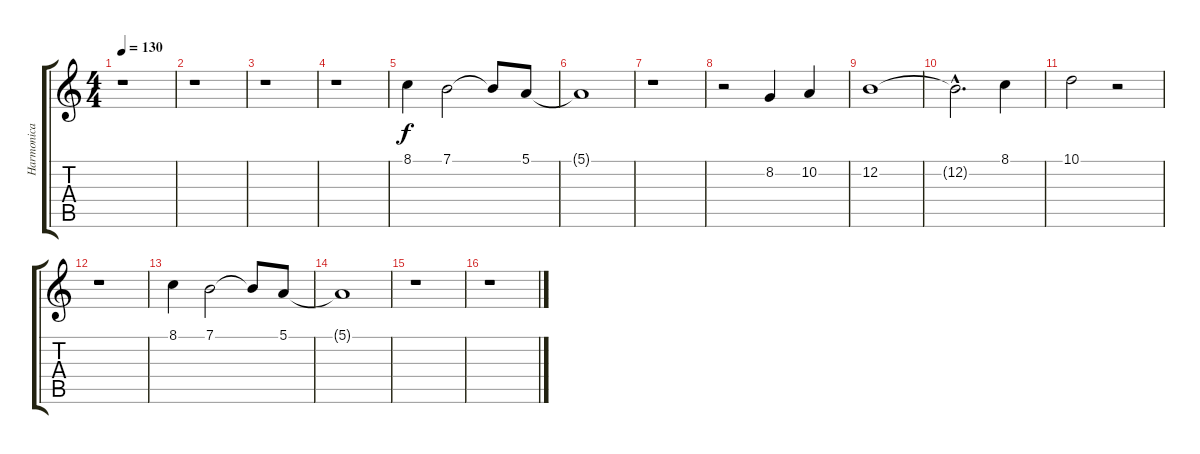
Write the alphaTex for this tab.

\track ("Harmonica" "Harmonica") {instrument harmonica}
\staff {score tabs}
\tuning (E4 B3 G3 D3 A2 E2) {hide}
\ts (4 4)
\tempo 130
\clef g2
\ks c
r.1{dy f} |
r.1 |
r.1 |
r.1 |
8.1.4 7.1.2 7.1{t}.8 5.1.8 |
5.1{t}.1 |
r.1 |
r.2 8.2.4 10.2.4 |
12.2.1 |
12.2{hac t}.2{d} 8.1.4 |
10.1.2 r.2 |
r.1 |
8.1.4 7.1.2 7.1{t}.8 5.1.8 |
5.1{t}.1 |
r.1 |
r.1
